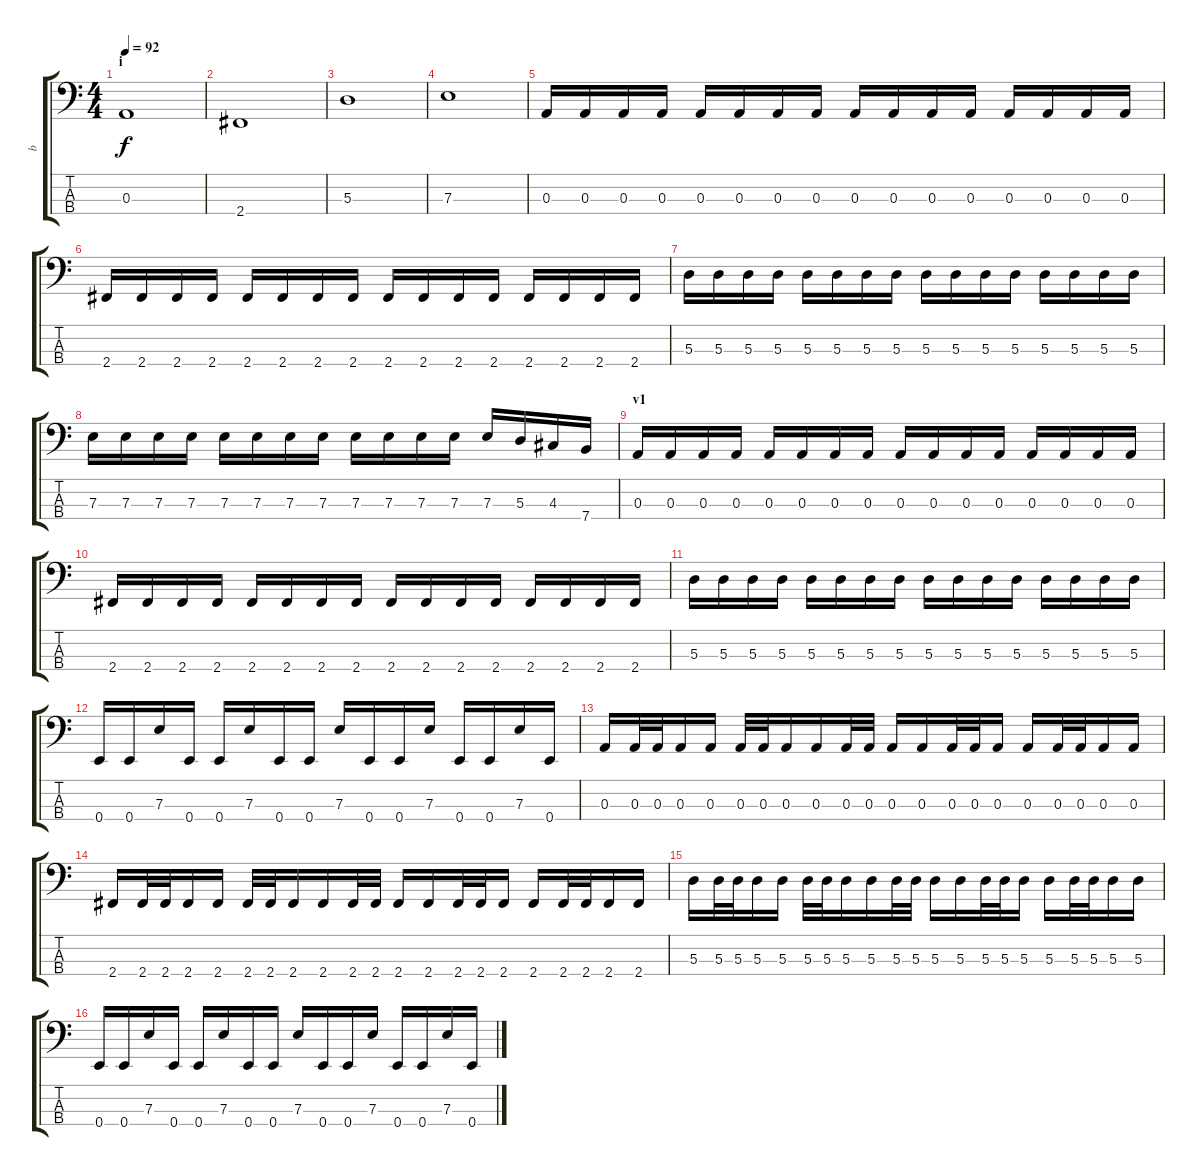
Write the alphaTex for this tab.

\track ("b" "b") {instrument electricbasspick}
\staff {score tabs}
\tuning (G2 D2 A1 E1) {hide}
\ts (4 4)
\section ("" "i")
\tempo 92
\clef f4
\ks c
0.3.1{dy f instrument electricbasspick} |
2.4.1 |
5.3.1 |
7.3.1 |
0.3.16 0.3.16 0.3.16 0.3.16 0.3.16 0.3.16 0.3.16 0.3.16 0.3.16 0.3.16 0.3.16 0.3.16 0.3.16 0.3.16 0.3.16 0.3.16 |
2.4.16 2.4.16 2.4.16 2.4.16 2.4.16 2.4.16 2.4.16 2.4.16 2.4.16 2.4.16 2.4.16 2.4.16 2.4.16 2.4.16 2.4.16 2.4.16 |
5.3.16 5.3.16 5.3.16 5.3.16 5.3.16 5.3.16 5.3.16 5.3.16 5.3.16 5.3.16 5.3.16 5.3.16 5.3.16 5.3.16 5.3.16 5.3.16 |
7.3.16 7.3.16 7.3.16 7.3.16 7.3.16 7.3.16 7.3.16 7.3.16 7.3.16 7.3.16 7.3.16 7.3.16 7.3.16 5.3.16 4.3.16 7.4.16 |
\section ("" "v1")
0.3.16 0.3.16 0.3.16 0.3.16 0.3.16 0.3.16 0.3.16 0.3.16 0.3.16 0.3.16 0.3.16 0.3.16 0.3.16 0.3.16 0.3.16 0.3.16 |
2.4.16 2.4.16 2.4.16 2.4.16 2.4.16 2.4.16 2.4.16 2.4.16 2.4.16 2.4.16 2.4.16 2.4.16 2.4.16 2.4.16 2.4.16 2.4.16 |
5.3.16 5.3.16 5.3.16 5.3.16 5.3.16 5.3.16 5.3.16 5.3.16 5.3.16 5.3.16 5.3.16 5.3.16 5.3.16 5.3.16 5.3.16 5.3.16 |
0.4.16 0.4.16 7.3.16 0.4.16 0.4.16 7.3.16 0.4.16 0.4.16 7.3.16 0.4.16 0.4.16 7.3.16 0.4.16 0.4.16 7.3.16 0.4.16 |
0.3.16 0.3.32 0.3.32 0.3.16 0.3.16 0.3.32 0.3.32 0.3.16 0.3.16 0.3.32 0.3.32 0.3.16 0.3.16 0.3.32 0.3.32 0.3.16 0.3.16 0.3.32 0.3.32 0.3.16 0.3.16 |
2.4.16 2.4.32 2.4.32 2.4.16 2.4.16 2.4.32 2.4.32 2.4.16 2.4.16 2.4.32 2.4.32 2.4.16 2.4.16 2.4.32 2.4.32 2.4.16 2.4.16 2.4.32 2.4.32 2.4.16 2.4.16 |
5.3.16 5.3.32 5.3.32 5.3.16 5.3.16 5.3.32 5.3.32 5.3.16 5.3.16 5.3.32 5.3.32 5.3.16 5.3.16 5.3.32 5.3.32 5.3.16 5.3.16 5.3.32 5.3.32 5.3.16 5.3.16 |
0.4.16 0.4.16 7.3.16 0.4.16 0.4.16 7.3.16 0.4.16 0.4.16 7.3.16 0.4.16 0.4.16 7.3.16 0.4.16 0.4.16 7.3.16 0.4.16
